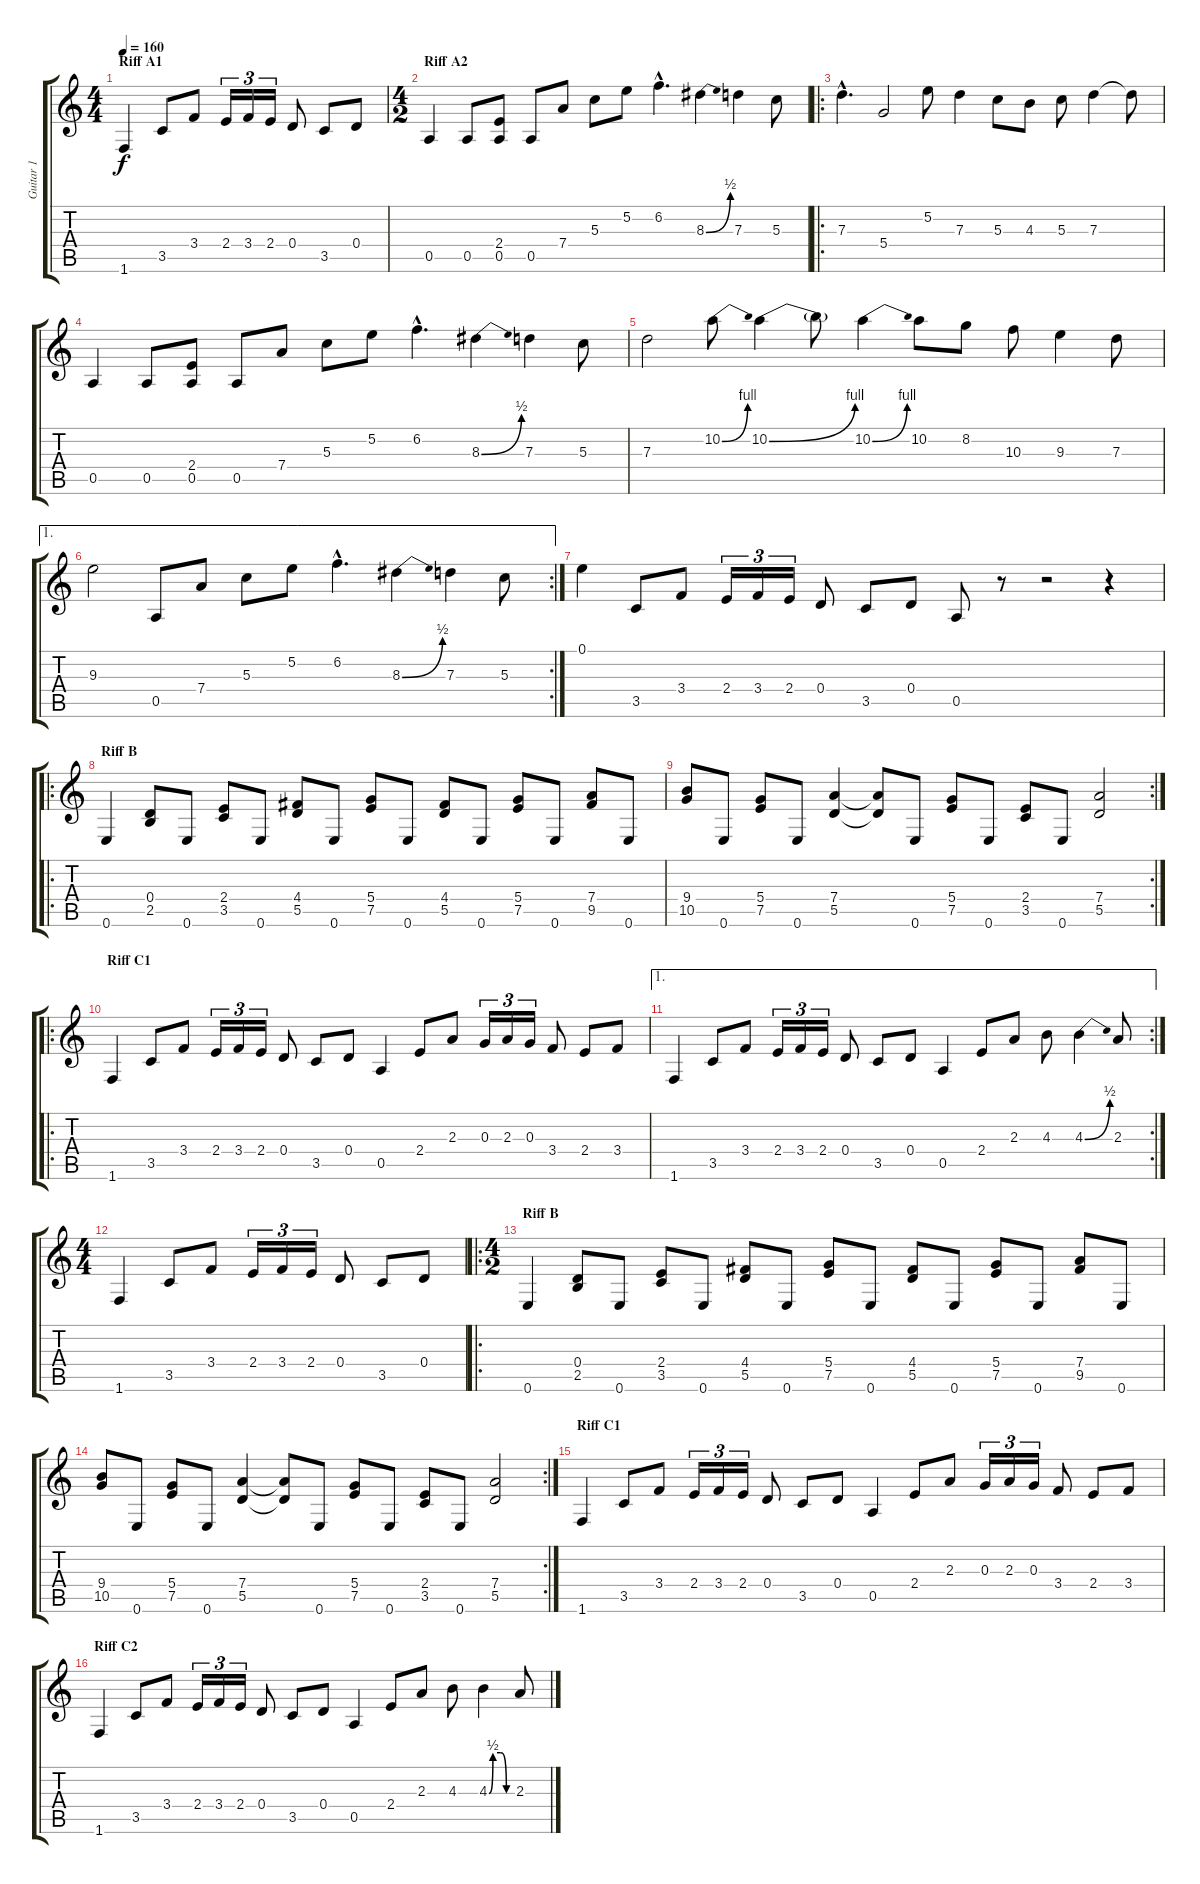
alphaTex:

\track ("Guitar 1" "Guitar 1") {instrument distortionguitar}
\staff {score tabs}
\tuning (E4 B3 G3 D3 A2 E2) {hide}
\ts (4 4)
\section ("" "Riff A1")
\tempo 160
\clef g2
\ks c
1.6.4{dy f instrument distortionguitar} 3.5.8 3.4.8 2.4.16{tu (3 2)} 3.4.16{tu (3 2)} 2.4.16{tu (3 2)} 0.4.8 3.5.8 0.4.8 |
\ts (4 2)
\section ("" "Riff A2")
0.5.4 0.5.8 (2.4 0.5).8 0.5.8 7.4.8 5.3.8 5.2.8 6.2{hac}.4{d} 8.3{be (bend 0 0 60 2)}.4 7.3.4 5.3.8 |
\ro
7.3{hac}.4{d} 5.4.2 5.2.8 7.3.4 5.3.8 4.3.8 5.3.8 7.3.4 7.3{t}.8 |
0.5.4 0.5.8 (2.4 0.5).8 0.5.8 7.4.8 5.3.8 5.2.8 6.2{hac}.4{d} 8.3{be (bend 0 0 60 2)}.4 7.3.4 5.3.8 |
7.3.2 10.2{be (bend 0 0 60 4)}.8 10.2{be (bend 0 0 60 4)}.4 10.2{t}.8 10.2{be (bend 0 0 60 4)}.4 10.2.8 8.2.8 10.3.8 9.3.4 7.3.8 |
\ae 1
\rc 2
9.3.2 0.5.8 7.4.8 5.3.8 5.2.8 6.2{hac}.4{d} 8.3{be (bend 0 0 60 2)}.4 7.3.4 5.3.8 |
0.1.4 3.5.8 3.4.8 2.4.16{tu (3 2)} 3.4.16{tu (3 2)} 2.4.16{tu (3 2)} 0.4.8 3.5.8 0.4.8 0.5.8 r.8 r.2 r.4 |
\ro
\section ("" "Riff B")
0.6.4 (0.4 2.5).8 0.6.8 (2.4 3.5).8 0.6.8 (4.4 5.5).8 0.6.8 (5.4 7.5).8 0.6.8 (4.4 5.5).8 0.6.8 (5.4 7.5).8 0.6.8 (7.4 9.5).8 0.6.8 |
\rc 2
(9.4 10.5).8 0.6.8 (5.4 7.5).8 0.6.8 (7.4 5.5).4 (7.4{t} 5.5{t}).8 0.6.8 (5.4 7.5).8 0.6.8 (2.4 3.5).8 0.6.8 (7.4 5.5).2 |
\ro
\section ("" "Riff C1")
1.6.4 3.5.8 3.4.8 2.4.16{tu (3 2)} 3.4.16{tu (3 2)} 2.4.16{tu (3 2)} 0.4.8 3.5.8 0.4.8 0.5.4 2.4.8 2.3.8 0.3.16{tu (3 2)} 2.3.16{tu (3 2)} 0.3.16{tu (3 2)} 3.4.8 2.4.8 3.4.8 |
\ae 1
\rc 2
1.6.4 3.5.8 3.4.8 2.4.16{tu (3 2)} 3.4.16{tu (3 2)} 2.4.16{tu (3 2)} 0.4.8 3.5.8 0.4.8 0.5.4 2.4.8 2.3.8 4.3.8 4.3{be (bend 0 0 60 2)}.4 2.3.8 |
\ts (4 4)
1.6.4 3.5.8 3.4.8 2.4.16{tu (3 2)} 3.4.16{tu (3 2)} 2.4.16{tu (3 2)} 0.4.8 3.5.8 0.4.8 |
\ro
\ts (4 2)
\section ("" "Riff B")
0.6.4 (0.4 2.5).8 0.6.8 (2.4 3.5).8 0.6.8 (4.4 5.5).8 0.6.8 (5.4 7.5).8 0.6.8 (4.4 5.5).8 0.6.8 (5.4 7.5).8 0.6.8 (7.4 9.5).8 0.6.8 |
\rc 2
(9.4 10.5).8 0.6.8 (5.4 7.5).8 0.6.8 (7.4 5.5).4 (7.4{t} 5.5{t}).8 0.6.8 (5.4 7.5).8 0.6.8 (2.4 3.5).8 0.6.8 (7.4 5.5).2 |
\section ("" "Riff C1")
1.6.4 3.5.8 3.4.8 2.4.16{tu (3 2)} 3.4.16{tu (3 2)} 2.4.16{tu (3 2)} 0.4.8 3.5.8 0.4.8 0.5.4 2.4.8 2.3.8 0.3.16{tu (3 2)} 2.3.16{tu (3 2)} 0.3.16{tu (3 2)} 3.4.8 2.4.8 3.4.8 |
\section ("" "Riff C2")
1.6.4 3.5.8 3.4.8 2.4.16{tu (3 2)} 3.4.16{tu (3 2)} 2.4.16{tu (3 2)} 0.4.8 3.5.8 0.4.8 0.5.4 2.4.8 2.3.8 4.3.8 4.3{be (custom 0 0 10 2 30 2 45 0 60 0)}.4 2.3.8
